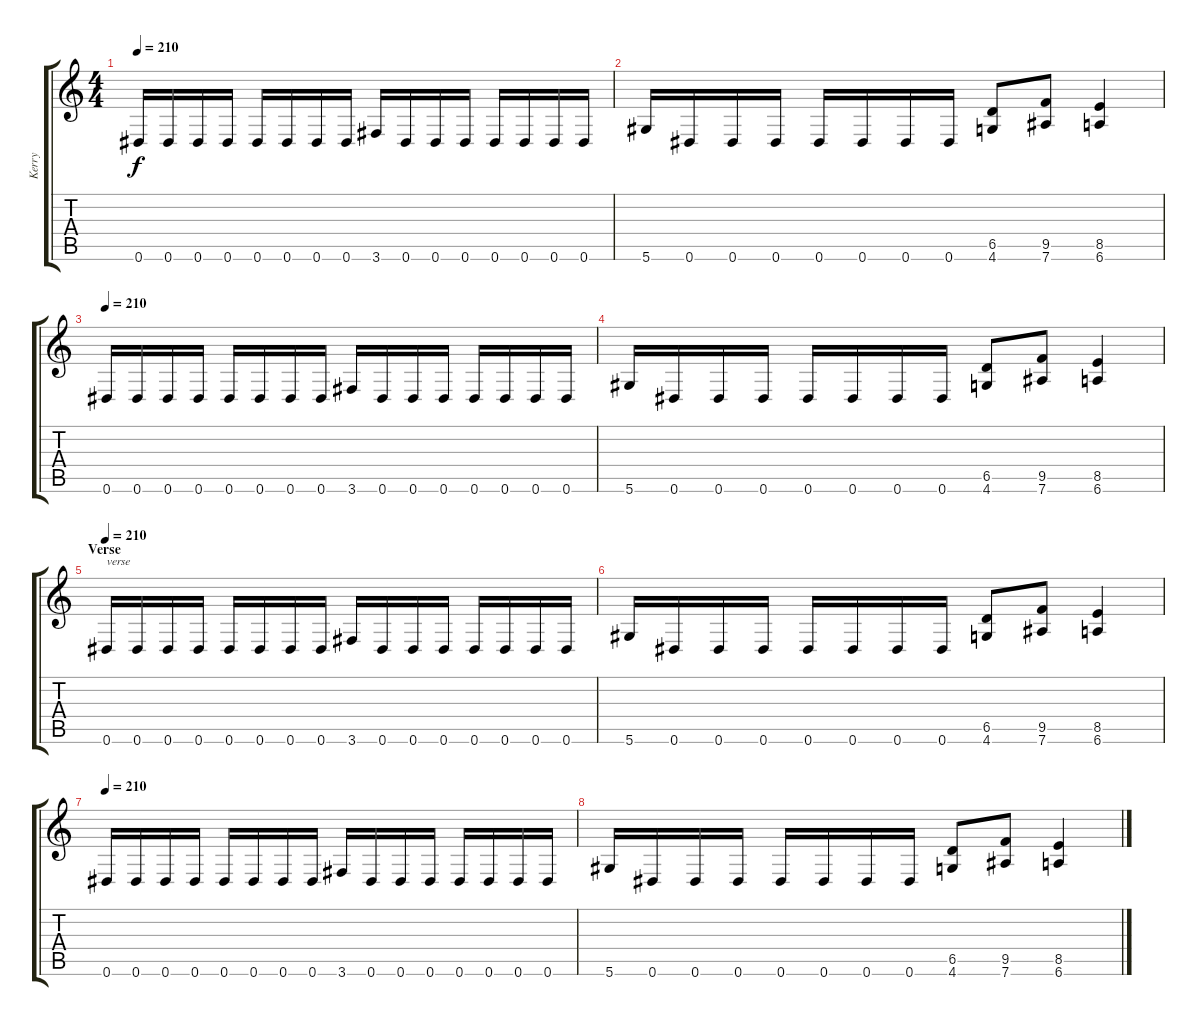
\track ("Kerry" "Kerry") {instrument distortionguitar}
\staff {score tabs}
\tuning (Eb4 Bb3 Gb3 Db3 Ab2 Eb2) {hide}
\ts (4 4)
\tempo 210
\clef g2
\ks c
0.6.16{dy f} 0.6.16 0.6.16 0.6.16 0.6.16 0.6.16 0.6.16 0.6.16 3.6.16 0.6.16 0.6.16 0.6.16 0.6.16 0.6.16 0.6.16 0.6.16 |
5.6.16 0.6.16 0.6.16 0.6.16 0.6.16 0.6.16 0.6.16 0.6.16 (6.5 4.6).8 (9.5 7.6).8 (8.5 6.6).4 |
\tempo 210
0.6.16 0.6.16 0.6.16 0.6.16 0.6.16 0.6.16 0.6.16 0.6.16 3.6.16 0.6.16 0.6.16 0.6.16 0.6.16 0.6.16 0.6.16 0.6.16 |
5.6.16 0.6.16 0.6.16 0.6.16 0.6.16 0.6.16 0.6.16 0.6.16 (6.5 4.6).8 (9.5 7.6).8 (8.5 6.6).4 |
\section ("" "Verse")
\tempo 210
0.6.16{txt "verse"} 0.6.16 0.6.16 0.6.16 0.6.16 0.6.16 0.6.16 0.6.16 3.6.16 0.6.16 0.6.16 0.6.16 0.6.16 0.6.16 0.6.16 0.6.16 |
5.6.16 0.6.16 0.6.16 0.6.16 0.6.16 0.6.16 0.6.16 0.6.16 (6.5 4.6).8 (9.5 7.6).8 (8.5 6.6).4 |
\tempo 210
0.6.16 0.6.16 0.6.16 0.6.16 0.6.16 0.6.16 0.6.16 0.6.16 3.6.16 0.6.16 0.6.16 0.6.16 0.6.16 0.6.16 0.6.16 0.6.16 |
5.6.16 0.6.16 0.6.16 0.6.16 0.6.16 0.6.16 0.6.16 0.6.16 (6.5 4.6).8 (9.5 7.6).8 (8.5 6.6).4
